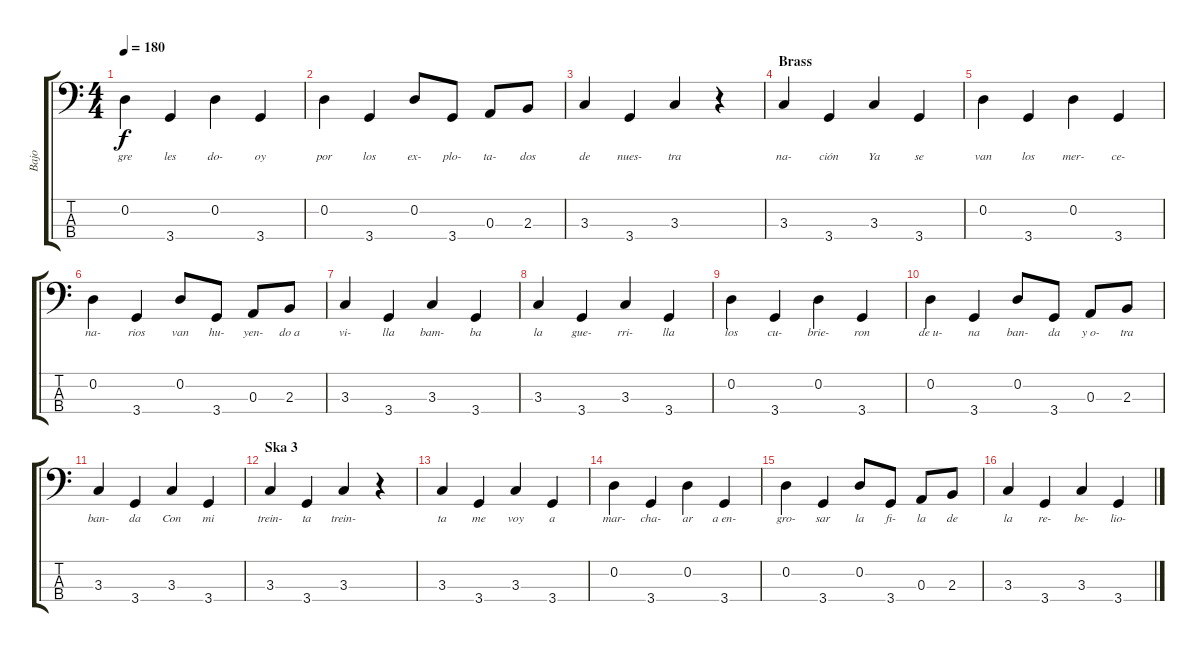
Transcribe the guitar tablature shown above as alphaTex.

\track ("Bajo" "Bajo") {instrument electricbassfinger}
\staff {score tabs}
\tuning (G2 D2 A1 E1) {hide}
\ts (4 4)
\tempo 180
\clef f4
\ks c
0.2.4{lyrics (0 "gre") lyrics (1 "") lyrics (2 "") lyrics (3 "") lyrics (4 "") dy f} 3.4.4{lyrics (0 "les") lyrics (1 "") lyrics (2 "") lyrics (3 "") lyrics (4 "")} 0.2.4{lyrics (0 "do-") lyrics (1 "") lyrics (2 "") lyrics (3 "") lyrics (4 "")} 3.4.4{lyrics (0 "oy") lyrics (1 "") lyrics (2 "") lyrics (3 "") lyrics (4 "")} |
0.2.4{lyrics (0 "por") lyrics (1 "") lyrics (2 "") lyrics (3 "") lyrics (4 "")} 3.4.4{lyrics (0 "los") lyrics (1 "") lyrics (2 "") lyrics (3 "") lyrics (4 "")} 0.2.8{lyrics (0 "ex-") lyrics (1 "") lyrics (2 "") lyrics (3 "") lyrics (4 "")} 3.4.8{lyrics (0 "plo-") lyrics (1 "") lyrics (2 "") lyrics (3 "") lyrics (4 "")} 0.3.8{lyrics (0 "ta-") lyrics (1 "") lyrics (2 "") lyrics (3 "") lyrics (4 "")} 2.3.8{lyrics (0 "dos") lyrics (1 "") lyrics (2 "") lyrics (3 "") lyrics (4 "")} |
3.3.4{lyrics (0 "de") lyrics (1 "") lyrics (2 "") lyrics (3 "") lyrics (4 "")} 3.4.4{lyrics (0 "nues-") lyrics (1 "") lyrics (2 "") lyrics (3 "") lyrics (4 "")} 3.3.4{lyrics (0 "tra") lyrics (1 "") lyrics (2 "") lyrics (3 "") lyrics (4 "")} r.4 |
\section ("" "Brass")
3.3.4{lyrics (0 "na-") lyrics (1 "") lyrics (2 "") lyrics (3 "") lyrics (4 "")} 3.4.4{lyrics (0 "ción") lyrics (1 "") lyrics (2 "") lyrics (3 "") lyrics (4 "")} 3.3.4{lyrics (0 "Ya") lyrics (1 "") lyrics (2 "") lyrics (3 "") lyrics (4 "")} 3.4.4{lyrics (0 "se") lyrics (1 "") lyrics (2 "") lyrics (3 "") lyrics (4 "")} |
0.2.4{lyrics (0 "van") lyrics (1 "") lyrics (2 "") lyrics (3 "") lyrics (4 "")} 3.4.4{lyrics (0 "los") lyrics (1 "") lyrics (2 "") lyrics (3 "") lyrics (4 "")} 0.2.4{lyrics (0 "mer-") lyrics (1 "") lyrics (2 "") lyrics (3 "") lyrics (4 "")} 3.4.4{lyrics (0 "ce-") lyrics (1 "") lyrics (2 "") lyrics (3 "") lyrics (4 "")} |
0.2.4{lyrics (0 "na-") lyrics (1 "") lyrics (2 "") lyrics (3 "") lyrics (4 "")} 3.4.4{lyrics (0 "rios") lyrics (1 "") lyrics (2 "") lyrics (3 "") lyrics (4 "")} 0.2.8{lyrics (0 "van") lyrics (1 "") lyrics (2 "") lyrics (3 "") lyrics (4 "")} 3.4.8{lyrics (0 "hu-") lyrics (1 "") lyrics (2 "") lyrics (3 "") lyrics (4 "")} 0.3.8{lyrics (0 "yen-") lyrics (1 "") lyrics (2 "") lyrics (3 "") lyrics (4 "")} 2.3.8{lyrics (0 "do a") lyrics (1 "") lyrics (2 "") lyrics (3 "") lyrics (4 "")} |
3.3.4{lyrics (0 "vi-") lyrics (1 "") lyrics (2 "") lyrics (3 "") lyrics (4 "")} 3.4.4{lyrics (0 "lla") lyrics (1 "") lyrics (2 "") lyrics (3 "") lyrics (4 "")} 3.3.4{lyrics (0 "bam-") lyrics (1 "") lyrics (2 "") lyrics (3 "") lyrics (4 "")} 3.4.4{lyrics (0 "ba") lyrics (1 "") lyrics (2 "") lyrics (3 "") lyrics (4 "")} |
3.3.4{lyrics (0 "la") lyrics (1 "") lyrics (2 "") lyrics (3 "") lyrics (4 "")} 3.4.4{lyrics (0 "gue-") lyrics (1 "") lyrics (2 "") lyrics (3 "") lyrics (4 "")} 3.3.4{lyrics (0 "rri-") lyrics (1 "") lyrics (2 "") lyrics (3 "") lyrics (4 "")} 3.4.4{lyrics (0 "lla") lyrics (1 "") lyrics (2 "") lyrics (3 "") lyrics (4 "")} |
0.2.4{lyrics (0 "los") lyrics (1 "") lyrics (2 "") lyrics (3 "") lyrics (4 "")} 3.4.4{lyrics (0 "cu-") lyrics (1 "") lyrics (2 "") lyrics (3 "") lyrics (4 "")} 0.2.4{lyrics (0 "brie-") lyrics (1 "") lyrics (2 "") lyrics (3 "") lyrics (4 "")} 3.4.4{lyrics (0 "ron") lyrics (1 "") lyrics (2 "") lyrics (3 "") lyrics (4 "")} |
0.2.4{lyrics (0 "de u-") lyrics (1 "") lyrics (2 "") lyrics (3 "") lyrics (4 "")} 3.4.4{lyrics (0 "na") lyrics (1 "") lyrics (2 "") lyrics (3 "") lyrics (4 "")} 0.2.8{lyrics (0 "ban-") lyrics (1 "") lyrics (2 "") lyrics (3 "") lyrics (4 "")} 3.4.8{lyrics (0 "da") lyrics (1 "") lyrics (2 "") lyrics (3 "") lyrics (4 "")} 0.3.8{lyrics (0 "y o-") lyrics (1 "") lyrics (2 "") lyrics (3 "") lyrics (4 "")} 2.3.8{lyrics (0 "tra") lyrics (1 "") lyrics (2 "") lyrics (3 "") lyrics (4 "")} |
3.3.4{lyrics (0 "ban-") lyrics (1 "") lyrics (2 "") lyrics (3 "") lyrics (4 "")} 3.4.4{lyrics (0 "da") lyrics (1 "") lyrics (2 "") lyrics (3 "") lyrics (4 "")} 3.3.4{lyrics (0 "Con") lyrics (1 "") lyrics (2 "") lyrics (3 "") lyrics (4 "")} 3.4.4{lyrics (0 "mi") lyrics (1 "") lyrics (2 "") lyrics (3 "") lyrics (4 "")} |
\section ("" "Ska 3")
3.3.4{lyrics (0 "trein-") lyrics (1 "") lyrics (2 "") lyrics (3 "") lyrics (4 "")} 3.4.4{lyrics (0 "ta") lyrics (1 "") lyrics (2 "") lyrics (3 "") lyrics (4 "")} 3.3.4{lyrics (0 "trein-") lyrics (1 "") lyrics (2 "") lyrics (3 "") lyrics (4 "")} r.4 |
3.3.4{lyrics (0 "ta") lyrics (1 "") lyrics (2 "") lyrics (3 "") lyrics (4 "")} 3.4.4{lyrics (0 "me") lyrics (1 "") lyrics (2 "") lyrics (3 "") lyrics (4 "")} 3.3.4{lyrics (0 "voy") lyrics (1 "") lyrics (2 "") lyrics (3 "") lyrics (4 "")} 3.4.4{lyrics (0 "a") lyrics (1 "") lyrics (2 "") lyrics (3 "") lyrics (4 "")} |
0.2.4{lyrics (0 "mar-") lyrics (1 "") lyrics (2 "") lyrics (3 "") lyrics (4 "")} 3.4.4{lyrics (0 "cha-") lyrics (1 "") lyrics (2 "") lyrics (3 "") lyrics (4 "")} 0.2.4{lyrics (0 "ar") lyrics (1 "") lyrics (2 "") lyrics (3 "") lyrics (4 "")} 3.4.4{lyrics (0 "a en-") lyrics (1 "") lyrics (2 "") lyrics (3 "") lyrics (4 "")} |
0.2.4{lyrics (0 "gro-") lyrics (1 "") lyrics (2 "") lyrics (3 "") lyrics (4 "")} 3.4.4{lyrics (0 "sar") lyrics (1 "") lyrics (2 "") lyrics (3 "") lyrics (4 "")} 0.2.8{lyrics (0 "la") lyrics (1 "") lyrics (2 "") lyrics (3 "") lyrics (4 "")} 3.4.8{lyrics (0 "fi-") lyrics (1 "") lyrics (2 "") lyrics (3 "") lyrics (4 "")} 0.3.8{lyrics (0 "la") lyrics (1 "") lyrics (2 "") lyrics (3 "") lyrics (4 "")} 2.3.8{lyrics (0 "de") lyrics (1 "") lyrics (2 "") lyrics (3 "") lyrics (4 "")} |
3.3.4{lyrics (0 "la") lyrics (1 "") lyrics (2 "") lyrics (3 "") lyrics (4 "")} 3.4.4{lyrics (0 "re-") lyrics (1 "") lyrics (2 "") lyrics (3 "") lyrics (4 "")} 3.3.4{lyrics (0 "be-") lyrics (1 "") lyrics (2 "") lyrics (3 "") lyrics (4 "")} 3.4.4{lyrics (0 "lio-") lyrics (1 "") lyrics (2 "") lyrics (3 "") lyrics (4 "")}
